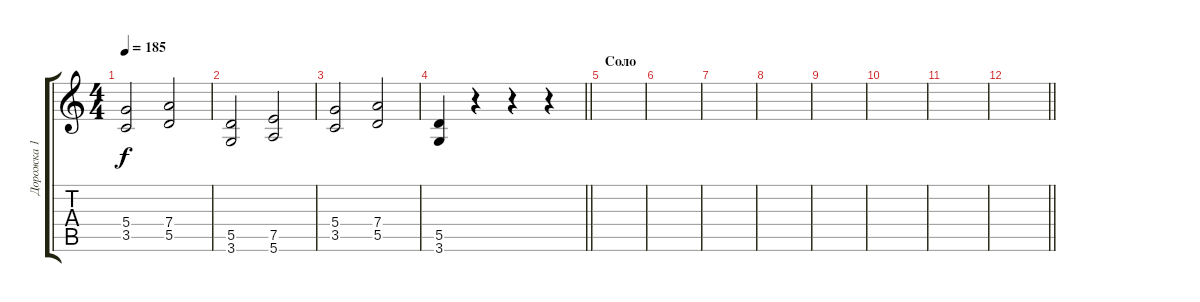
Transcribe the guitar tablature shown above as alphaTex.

\track ("Дорожка 1" "Дорожка 1") {instrument distortionguitar}
\staff {score tabs}
\tuning (E4 B3 G3 D3 A2 E2) {hide}
\ts (4 4)
\tempo 185
\clef g2
\ks c
(5.4 3.5).2{dy f} (7.4 5.5).2 |
(5.5 3.6).2 (7.5 5.6).2 |
(5.4 3.5).2 (7.4 5.5).2 |
\barLineRight lightlight
(5.5 3.6).4 r.4 r.4 r.4 |
\section ("" "Соло")
|
|
|
|
|
|
|
\barLineRight lightlight
